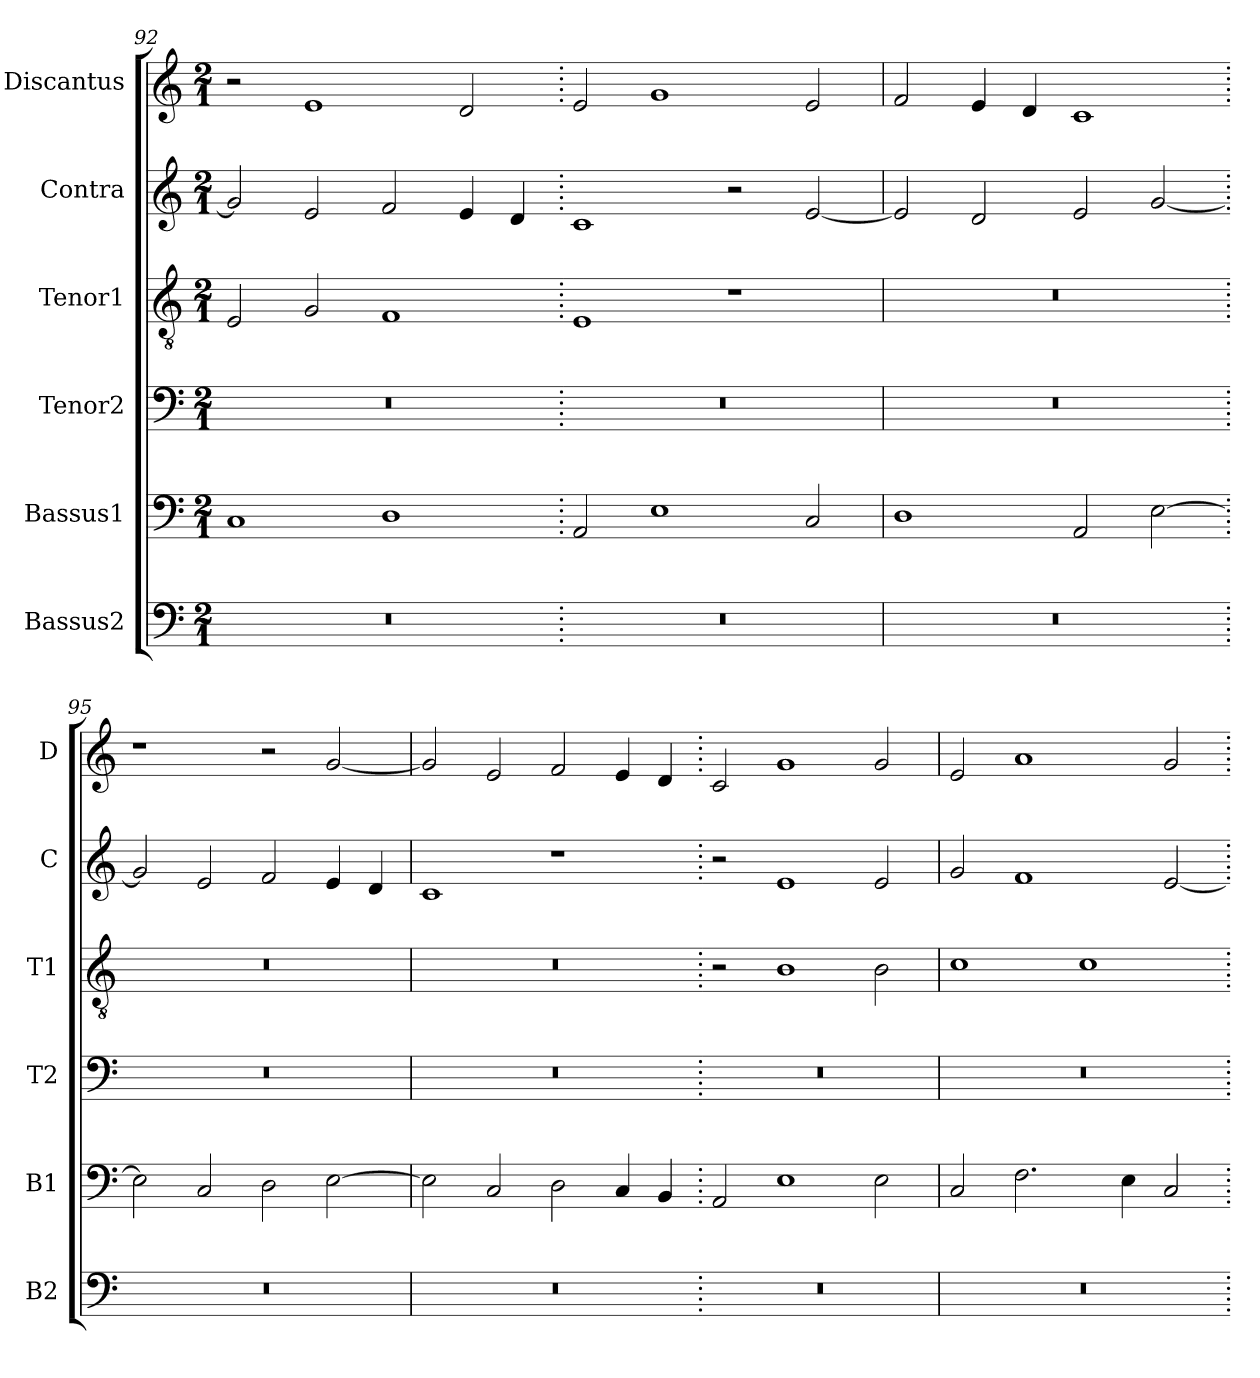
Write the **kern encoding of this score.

**kern	**kern	**kern	**kern	**kern	**kern
*part6	*part5	*part4	*part3	*part2	*part1
*staff6	*staff5	*staff4	*staff3	*staff2	*staff1
*I"Bassus2	*I"Bassus1	*I"Tenor2	*I"Tenor1	*I"Contra	*I"Discantus
*I'B2	*I'B1	*I'T2	*I'T1	*I'C	*I'D
*clefF4	*clefF4	*clefF4	*clefGv2	*clefG2	*clefG2
*k[]	*k[]	*k[]	*k[]	*k[]	*k[]
*M2/1	*M2/1	*M2/1	*M2/1	*M2/1	*M2/1
=92	=92	=92	=92	=92	=92
0r	1C	0r	2E/	2g/]	2r
.	.	.	2G/	2e/	1e
.	1D	.	1F	2f/	.
.	.	.	.	4e/	2d/
.	.	.	.	4d/	.
=93.	=93.	=93.	=93.	=93.	=93.
0r	2AA/	0r	1E	1c	2e/
.	1E	.	.	.	1g
.	.	.	1r	2r	.
.	2C/	.	.	[2e/	2e/
=94	=94	=94	=94	=94	=94
0r	1D	0r	0r	2e/]	2f/
.	.	.	.	2d/	4e/
.	.	.	.	.	4d/
.	2AA/	.	.	2e/	1c
.	[2E\	.	.	[2g/	.
=95.	=95.	=95.	=95.	=95.	=95.
0r	2E\]	0r	0r	2g/]	1r
.	2C/	.	.	2e/	.
.	2D\	.	.	2f/	2r
.	[2E\	.	.	4e/	[2g/
.	.	.	.	4d/	.
=96	=96	=96	=96	=96	=96
0r	2E\]	0r	0r	1c	2g/]
.	2C/	.	.	.	2e/
.	2D\	.	.	1r	2f/
.	4C/	.	.	.	4e/
.	4BB/	.	.	.	4d/
=97.	=97.	=97.	=97.	=97.	=97.
0r	2AA/	0r	2r	2r	2c/
.	1E	.	1B	1e	1g
.	2E\	.	2B\	2e/	2g/
=98	=98	=98	=98	=98	=98
0r	2C/	0r	1c	2g/	2e/
.	2.F\	.	.	1f	1a
.	.	.	1c	.	.
.	4E\	.	.	.	.
.	2C/	.	.	[2e/	2g/
=.	=.	=.	=.	=.	=.
*-	*-	*-	*-	*-	*-
